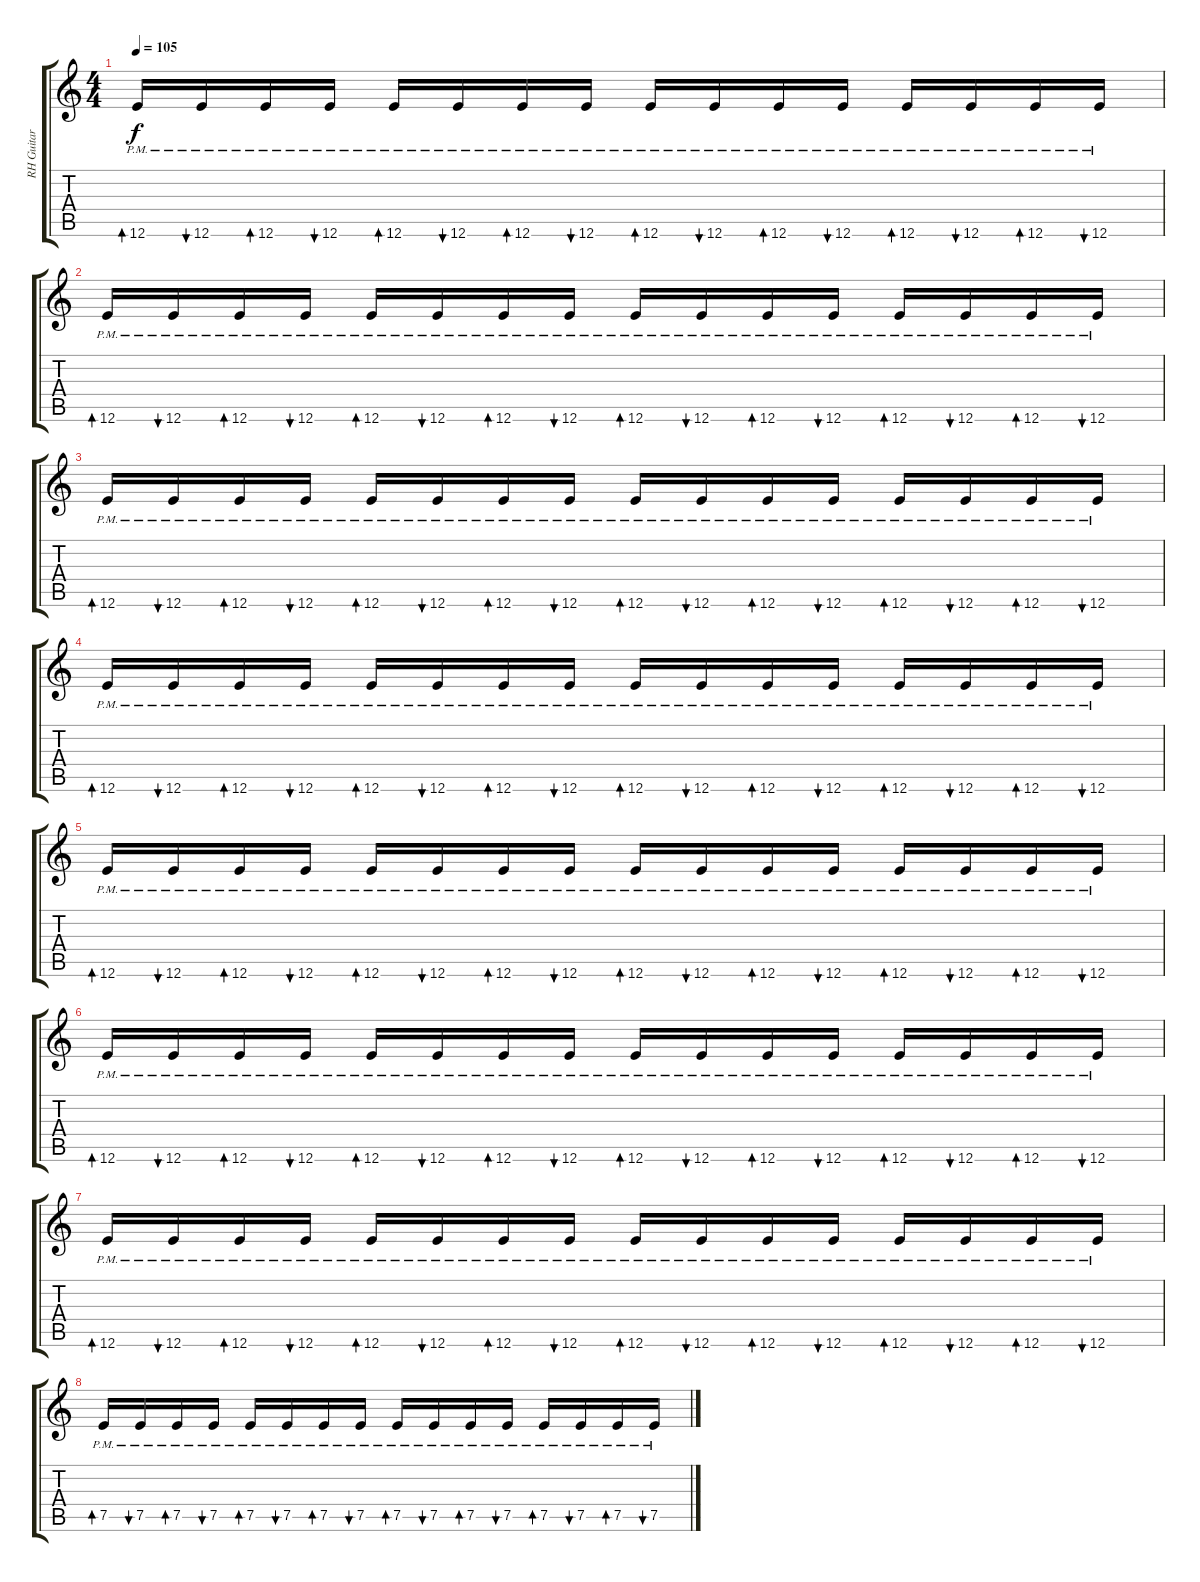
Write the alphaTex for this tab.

\track ("RH Guitar" "RH Guitar") {instrument overdrivenguitar}
\staff {score tabs}
\tuning (E4 B3 G3 D3 A2 E2) {hide}
\ts (4 4)
\tempo 105
\clef g2
\ks c
12.6{pm}.16{bd 60 dy f} 12.6{pm}.16{bu 60} 12.6{pm}.16{bd 60} 12.6{pm}.16{bu 60} 12.6{pm}.16{bd 60} 12.6{pm}.16{bu 60} 12.6{pm}.16{bd 60} 12.6{pm}.16{bu 60} 12.6{pm}.16{bd 60} 12.6{pm}.16{bu 60} 12.6{pm}.16{bd 60} 12.6{pm}.16{bu 60} 12.6{pm}.16{bd 60} 12.6{pm}.16{bu 60} 12.6{pm}.16{bd 60} 12.6{pm}.16{bu 60} |
12.6{pm}.16{bd 60} 12.6{pm}.16{bu 60} 12.6{pm}.16{bd 60} 12.6{pm}.16{bu 60} 12.6{pm}.16{bd 60} 12.6{pm}.16{bu 60} 12.6{pm}.16{bd 60} 12.6{pm}.16{bu 60} 12.6{pm}.16{bd 60} 12.6{pm}.16{bu 60} 12.6{pm}.16{bd 60} 12.6{pm}.16{bu 60} 12.6{pm}.16{bd 60} 12.6{pm}.16{bu 60} 12.6{pm}.16{bd 60} 12.6{pm}.16{bu 60} |
12.6{pm}.16{bd 60} 12.6{pm}.16{bu 60} 12.6{pm}.16{bd 60} 12.6{pm}.16{bu 60} 12.6{pm}.16{bd 60} 12.6{pm}.16{bu 60} 12.6{pm}.16{bd 60} 12.6{pm}.16{bu 60} 12.6{pm}.16{bd 60} 12.6{pm}.16{bu 60} 12.6{pm}.16{bd 60} 12.6{pm}.16{bu 60} 12.6{pm}.16{bd 60} 12.6{pm}.16{bu 60} 12.6{pm}.16{bd 60} 12.6{pm}.16{bu 60} |
12.6{pm}.16{bd 60} 12.6{pm}.16{bu 60} 12.6{pm}.16{bd 60} 12.6{pm}.16{bu 60} 12.6{pm}.16{bd 60} 12.6{pm}.16{bu 60} 12.6{pm}.16{bd 60} 12.6{pm}.16{bu 60} 12.6{pm}.16{bd 60} 12.6{pm}.16{bu 60} 12.6{pm}.16{bd 60} 12.6{pm}.16{bu 60} 12.6{pm}.16{bd 60} 12.6{pm}.16{bu 60} 12.6{pm}.16{bd 60} 12.6{pm}.16{bu 60} |
12.6{pm}.16{bd 60} 12.6{pm}.16{bu 60} 12.6{pm}.16{bd 60} 12.6{pm}.16{bu 60} 12.6{pm}.16{bd 60} 12.6{pm}.16{bu 60} 12.6{pm}.16{bd 60} 12.6{pm}.16{bu 60} 12.6{pm}.16{bd 60} 12.6{pm}.16{bu 60} 12.6{pm}.16{bd 60} 12.6{pm}.16{bu 60} 12.6{pm}.16{bd 60} 12.6{pm}.16{bu 60} 12.6{pm}.16{bd 60} 12.6{pm}.16{bu 60} |
12.6{pm}.16{bd 60} 12.6{pm}.16{bu 60} 12.6{pm}.16{bd 60} 12.6{pm}.16{bu 60} 12.6{pm}.16{bd 60} 12.6{pm}.16{bu 60} 12.6{pm}.16{bd 60} 12.6{pm}.16{bu 60} 12.6{pm}.16{bd 60} 12.6{pm}.16{bu 60} 12.6{pm}.16{bd 60} 12.6{pm}.16{bu 60} 12.6{pm}.16{bd 60} 12.6{pm}.16{bu 60} 12.6{pm}.16{bd 60} 12.6{pm}.16{bu 60} |
12.6{pm}.16{bd 60} 12.6{pm}.16{bu 60} 12.6{pm}.16{bd 60} 12.6{pm}.16{bu 60} 12.6{pm}.16{bd 60} 12.6{pm}.16{bu 60} 12.6{pm}.16{bd 60} 12.6{pm}.16{bu 60} 12.6{pm}.16{bd 60} 12.6{pm}.16{bu 60} 12.6{pm}.16{bd 60} 12.6{pm}.16{bu 60} 12.6{pm}.16{bd 60} 12.6{pm}.16{bu 60} 12.6{pm}.16{bd 60} 12.6{pm}.16{bu 60} |
7.5{pm}.16{bd 60} 7.5{pm}.16{bu 60} 7.5{pm}.16{bd 60} 7.5{pm}.16{bu 60} 7.5{pm}.16{bd 60} 7.5{pm}.16{bu 60} 7.5{pm}.16{bd 60} 7.5{pm}.16{bu 60} 7.5{pm}.16{bd 60} 7.5{pm}.16{bu 60} 7.5{pm}.16{bd 60} 7.5{pm}.16{bu 60} 7.5{pm}.16{bd 60} 7.5{pm}.16{bu 60} 7.5{pm}.16{bd 60} 7.5{pm}.16{bu 60}
